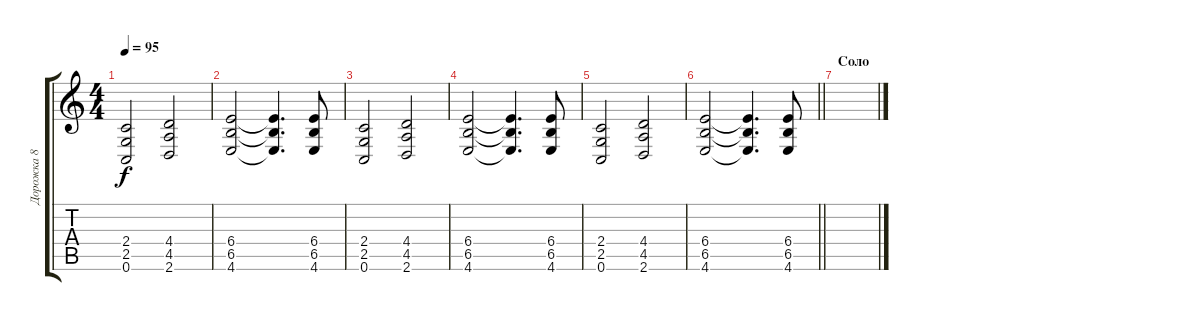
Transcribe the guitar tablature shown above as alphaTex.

\track ("Дорожка 8" "Дорожка 8") {instrument distortionguitar}
\staff {score tabs}
\tuning (C4 G3 Eb3 Bb2 F2 C2) {hide}
\ts (4 4)
\tempo 95
\clef g2
\ks c
(2.4 2.5 0.6).2{dy f} (4.4 4.5 2.6).2 |
(6.4 6.5 4.6).2 (6.4{t} 6.5{t} 4.6{t}).4{d} (6.4 6.5 4.6).8 |
(2.4 2.5 0.6).2 (4.4 4.5 2.6).2 |
(6.4 6.5 4.6).2 (6.4{t} 6.5{t} 4.6{t}).4{d} (6.4 6.5 4.6).8 |
(2.4 2.5 0.6).2 (4.4 4.5 2.6).2 |
\barLineRight lightlight
(6.4 6.5 4.6).2 (6.4{t} 6.5{t} 4.6{t}).4{d} (6.4 6.5 4.6).8 |
\section ("" "Соло")
